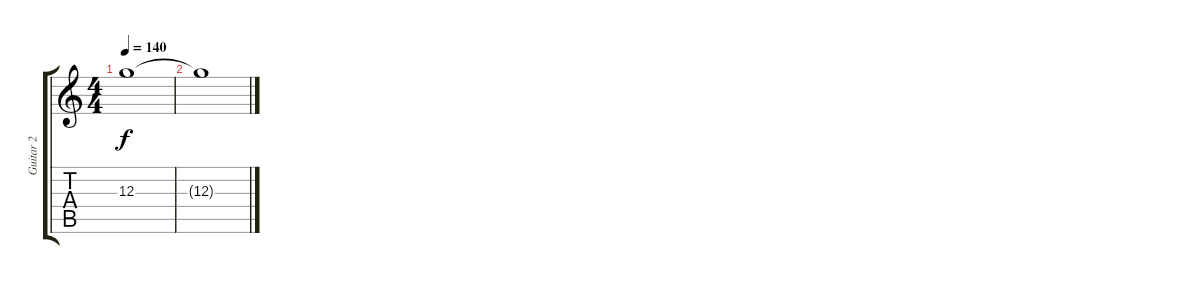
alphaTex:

\track ("Guitar 2" "Guitar 2") {instrument distortionguitar}
\staff {score tabs}
\tuning (E4 B3 G3 D3 A2 E2) {hide}
\ts (4 4)
\tempo 140
\clef g2
\ks c
12.3{t}.1{dy f} |
12.3{t}.1
